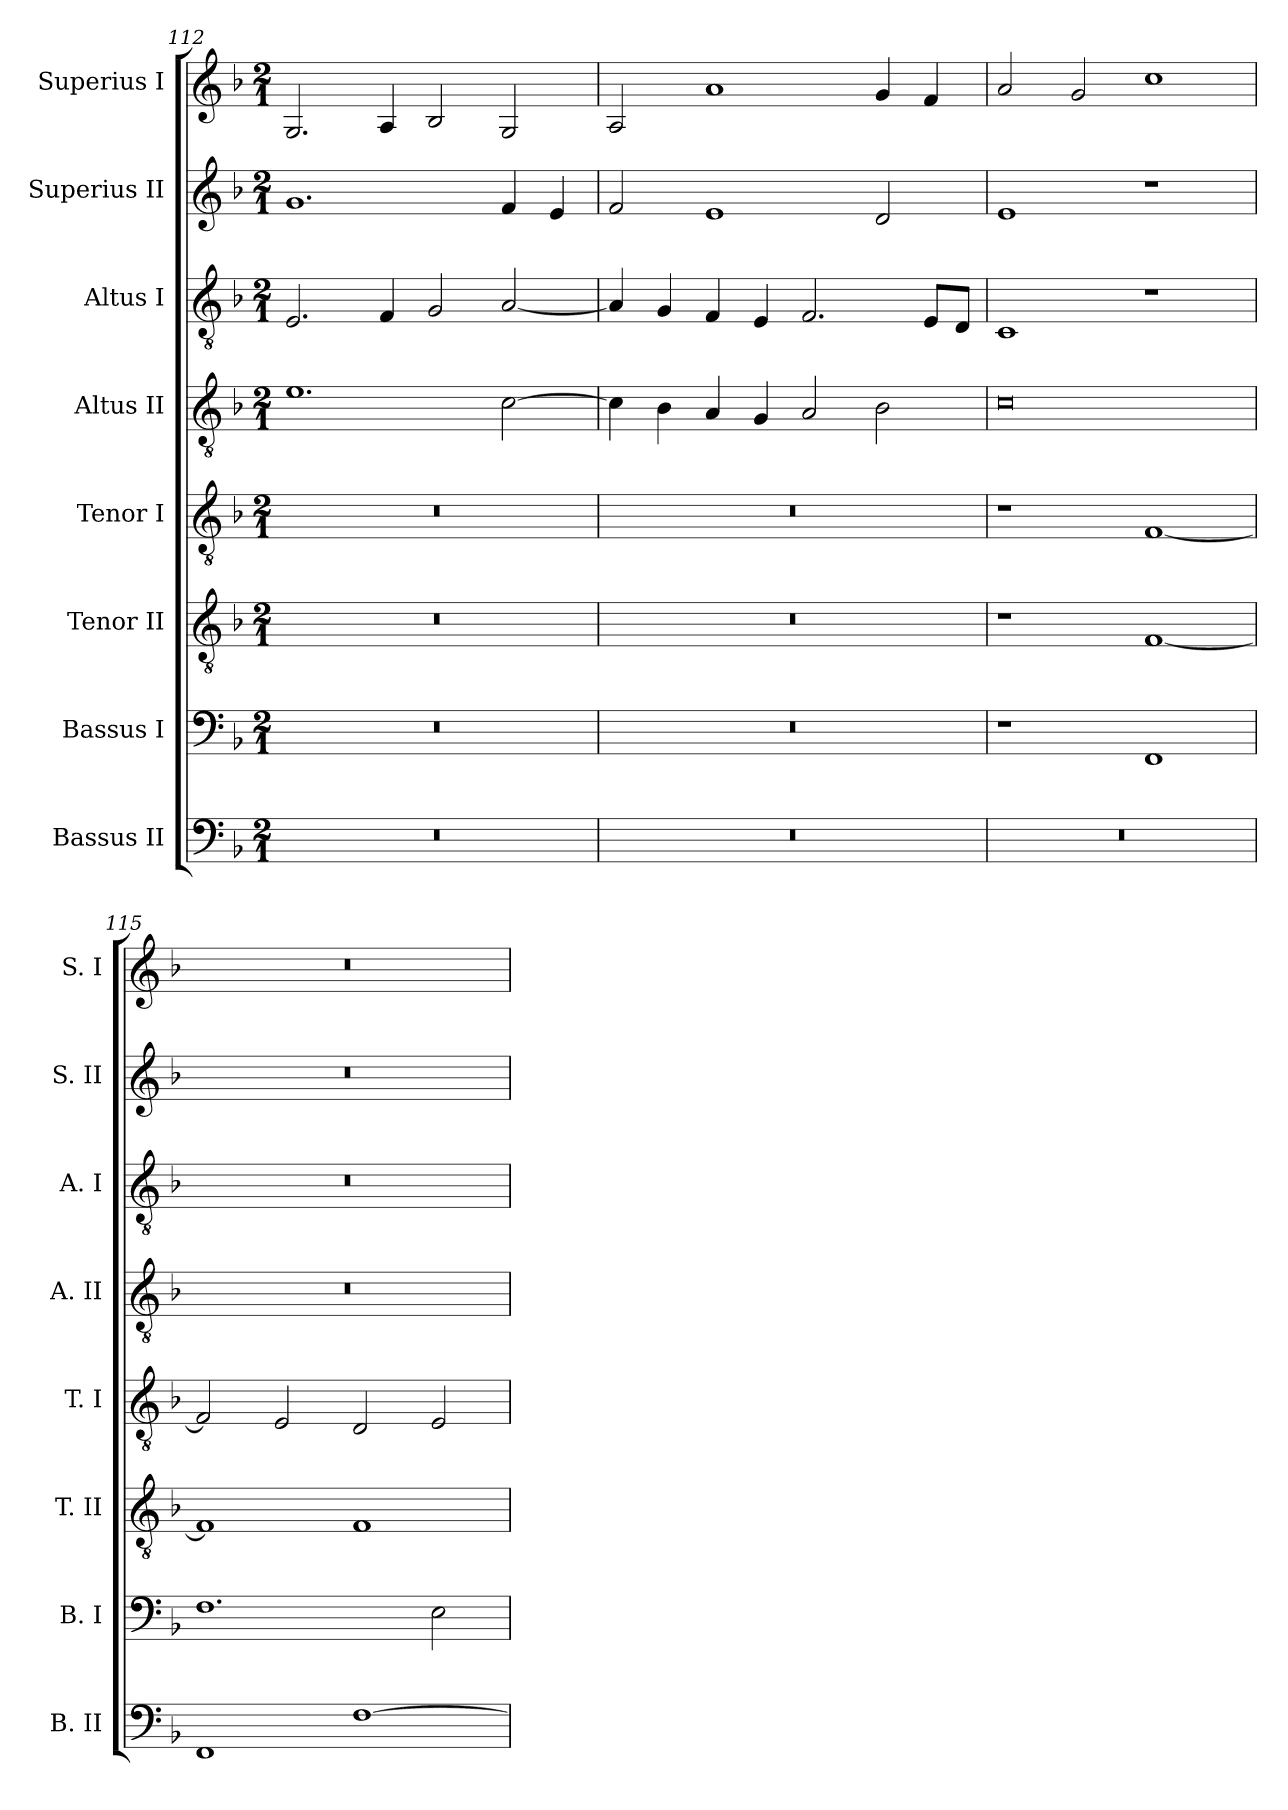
**kern	**kern	**kern	**kern	**kern	**kern	**kern	**kern
*part8	*part7	*part6	*part5	*part4	*part3	*part2	*part1
*staff8	*staff7	*staff6	*staff5	*staff4	*staff3	*staff2	*staff1
*I"Bassus II	*I"Bassus I	*I"Tenor II	*I"Tenor I	*I"Altus II	*I"Altus I	*I"Superius II	*I"Superius I
*I'B. II	*I'B. I	*I'T. II	*I'T. I	*I'A. II	*I'A. I	*I'S. II	*I'S. I
*clefF4	*clefF4	*clefGv2	*clefGv2	*clefGv2	*clefGv2	*clefG2	*clefG2
*k[b-]	*k[b-]	*k[b-]	*k[b-]	*k[b-]	*k[b-]	*k[b-]	*k[b-]
*F:	*F:	*F:	*F:	*F:	*F:	*F:	*F:
*M2/1	*M2/1	*M2/1	*M2/1	*M2/1	*M2/1	*M2/1	*M2/1
=112	=112	=112	=112	=112	=112	=112	=112
0r	0r	0r	0r	1.e	2.E	1.g	2.G
.	.	.	.	.	4F	.	4A
.	.	.	.	.	2G	.	2B-
.	.	.	.	[2c	[2A	4f	2G
.	.	.	.	.	.	4e	.
=113	=113	=113	=113	=113	=113	=113	=113
0r	0r	0r	0r	4c]	4A]	2f	2A
.	.	.	.	4B-	4G	.	.
.	.	.	.	4A	4F	1e	1a
.	.	.	.	4G	4E	.	.
.	.	.	.	2A	2.F	.	.
.	.	.	.	2B-	.	2d	4g
.	.	.	.	.	8EL	.	4f
.	.	.	.	.	8DJ	.	.
=114	=114	=114	=114	=114	=114	=114	=114
0r	1r	1r	1r	0c	1C	1e	2a
.	.	.	.	.	.	.	2g
.	1FF	[1F	[1F	.	1r	1r	1cc
=115	=115	=115	=115	=115	=115	=115	=115
1FF	1.F	1F]	2F]	0r	0r	0r	0r
.	.	.	2E	.	.	.	.
[1F	.	1F	2D	.	.	.	.
.	2E	.	2E	.	.	.	.
=	=	=	=	=	=	=	=
*-	*-	*-	*-	*-	*-	*-	*-
